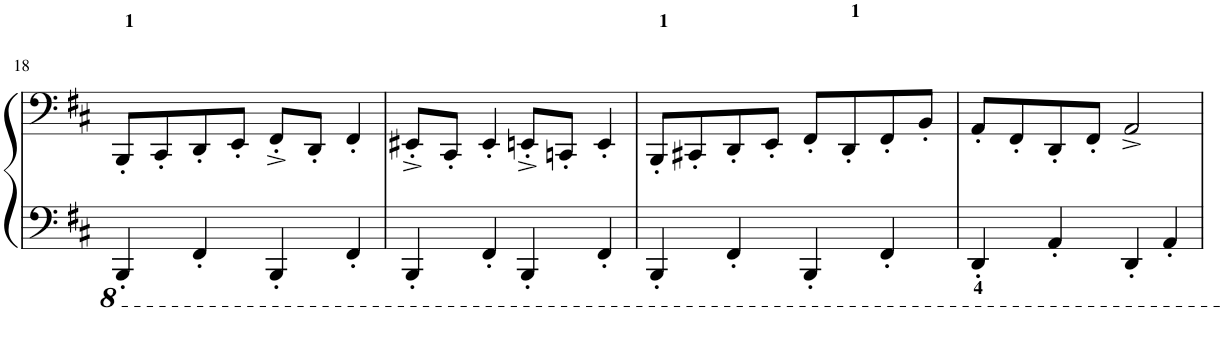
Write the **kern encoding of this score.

**kern	**kern
*part1	*part1
*staff2	*staff1
*I"Piano	*
*I'Pno	*
!!LO:PB:g=z
*clefF4	*clefF4
*k[f#c#]	*k[f#c#]
*M4/4	*M4/4
*met(c)	*met(c)
=18	=18
4BBBB'</	8BBB'</L
.	8CC#'</
4FFF#'</	8DD'</
.	8EE'</J
4BBBB'</	8FF#'<^</L
.	8DD'</J
4FFF#'</	4FF#'</
=19	=19
4BBBB'</	8EE#X'<^</L
.	8CC#'</J
4FFF#'</	4EE#'</
4BBBB'</	8EEn'<^</L
.	8CCn'</J
4FFF#'</	4EE'</
=20	=20
4BBBB'</	8BBB'</L
.	8CC#X'</
4FFF#'</	8DD'</
.	8EE'</J
4BBBB'</	8FF#'</L
.	8DD'</
4FFF#'</	8FF#'</
.	8BB'</J
=21	=21
4DDD'</	8AA'</L
.	8FF#'</
4AAA'</	8DD'</
.	8FF#'</J
4DDD'</	2AA^</
4AAA'</	.
=	=
*-	*-
